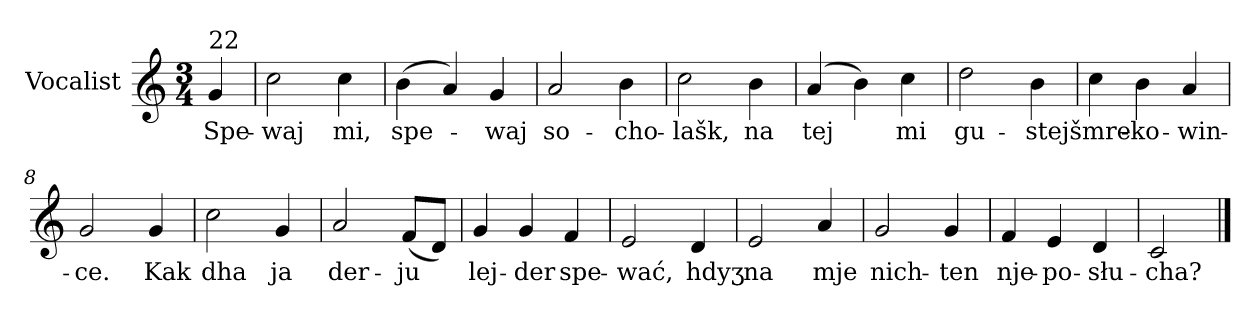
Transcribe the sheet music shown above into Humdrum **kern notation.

**kern	**text
*part1	*part1
*staff1	*staff1
*I"Vocalist	*
*k[]	*
*C:	*
*M3/4	*
=	=
!LO:TX:a:t=22	!
4g	Spe-
=1	=1
2cc	-waj
4cc	mi,
=2	=2
(4b	spe-
4a)	.
4g	-waj
=3	=3
2a	so-
4b	-cho-
=4	=4
2cc	-lašk,
4b	na
=5	=5
(4a	tej
4b)	.
4cc	mi
=6	=6
2dd	gu-
4b	-stej
=7	=7
4cc	šmre-
4b	-ko-
4a	-win-
=8	=8
2g	-ce.
4g	Kak
=9	=9
2cc	dha
4g	ja
=10	=10
2a	der-
(8fL	-ju
8dJ)	.
=11	=11
4g	lej-
4g	-der
4f	spe-
=12	=12
2e	-wać,
4d	hdyʒ
=13	=13
2e	na
4a	mje
=14	=14
2g	nich-
4g	-ten
=15	=15
4f	nje-
4e	-po-
4d	-słu-
=16	=16
2c	-cha?
==	==
*-	*-
